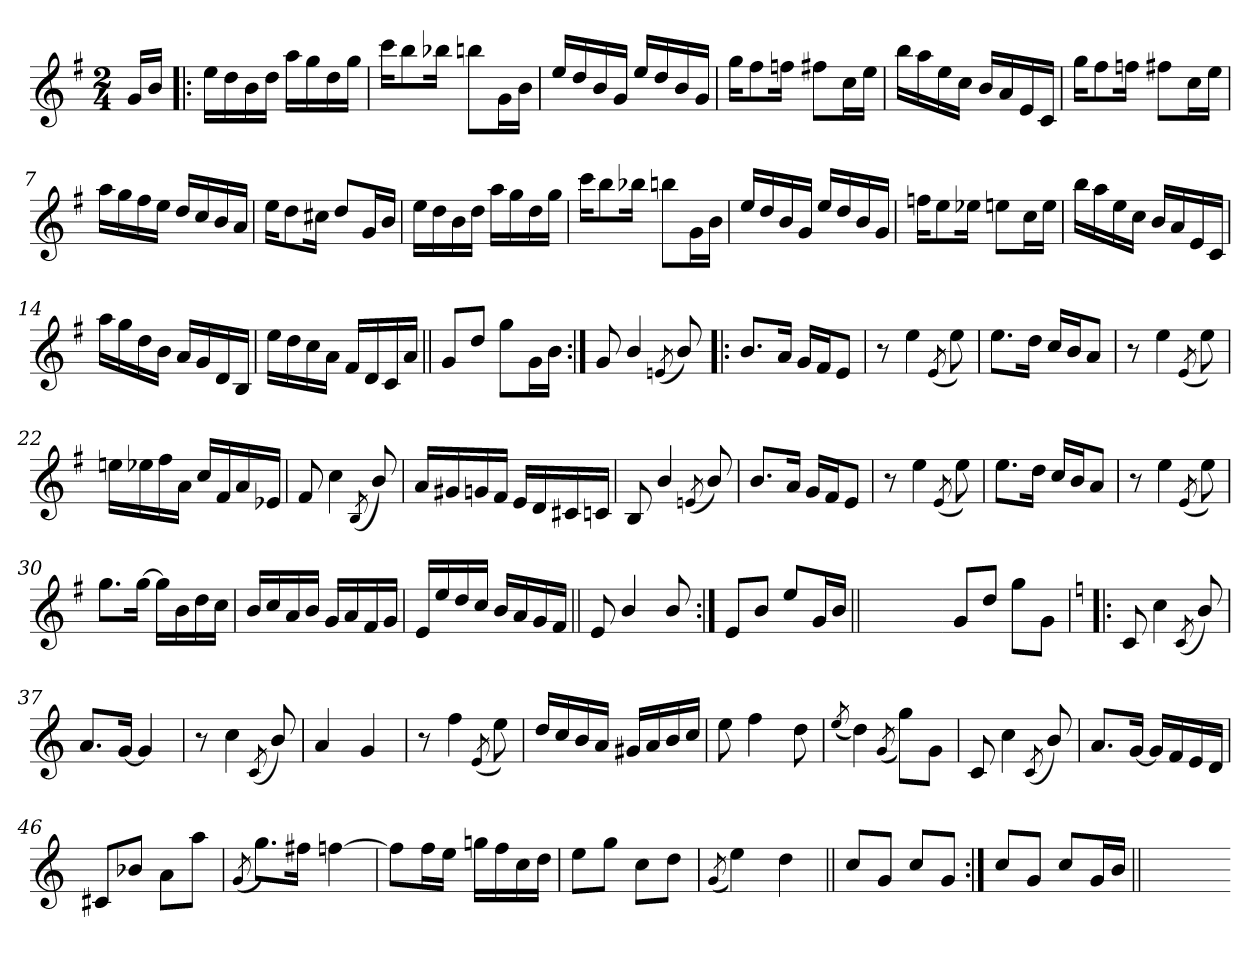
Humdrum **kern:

**kern
*part1
*staff1
*clefG2
*k[f#]
*G:
*M2/4
=
16g/LL
16b/JJ
=1!|:
16ee\LL
16dd\
16b\
16dd\JJ
16aa\LL
16gg\
16dd\
16gg\JJ
=2
16ccc\KL
8bb\
16bb-X\Jk
8bbn\L
16g\L
16b\JJ
=3
16ee/LL
16dd/
16b/
16g/JJ
16ee/LL
16dd/
16b/
16g/JJ
=4
16gg\KL
8ff#\
16ffn\Jk
8ff#X\L
16cc\L
16ee\JJ
!!LO:LB:g=z
=5
16bb\LL
16aa\
16ee\
16cc\JJ
16b/LL
16a/
16e/
16c/JJ
=6
16gg\KL
8ff#\
16ffn\Jk
8ff#X\L
16cc\L
16ee\JJ
=7
16aa\LL
16gg\
16ff#\
16ee\JJ
16dd/LL
16cc/
16b/
16a/JJ
=8
16ee\KL
8dd\
16cc#X\Jk
8dd/L
16g/L
16b/JJ
=9
16ee\LL
16dd\
16b\
16dd\JJ
16aa\LL
16gg\
16dd\
16gg\JJ
!!LO:LB:g=z
=10
16ccc\KL
8bb\
16bb-X\Jk
8bbn\L
16g\L
16b\JJ
=11
16ee/LL
16dd/
16b/
16g/JJ
16ee/LL
16dd/
16b/
16g/JJ
=12
16ffn\KL
8ee\
16ee-X\Jk
8een\L
16cc\L
16ee\JJ
=13
16bb\LL
16aa\
16ee\
16cc\JJ
16b/LL
16a/
16e/
16c/JJ
=14
16aa\LL
16gg\
16dd\
16b\JJ
16a/LL
16g/
16d/
16B/JJ
!!LO:LB:g=z
=15
16ee\LL
16dd\
16cc\
16a\JJ
16f#/LL
16d/
16c/
16a/JJ
=16||
8g/L
8dd/J
8gg\L
16g\L
16b\JJ
=17:|!
8g/
4b/
(<8qen/
8b/)
=18!|:
8.b/L
16a/Jk
16g/LL
16f#/J
8e/J
=19
8r
4ee\
(>8qe/
8ee\)
!!LO:LB:g=z
=20
8.ee\L
16dd\Jk
16cc/LL
16b/J
8a/J
=21
8r
4ee\
(>8qe/
8ee\)
=22
16een\LL
16ee-X\
16ff#\
16a\JJ
16cc/LL
16f#/
16a/
16e-X/JJ
=23
8f#/
4cc\
(<8qB/
8b/)
=24
16a/LL
16g#X/
16gn/
16f#/JJ
16e/LL
16d/
16c#X/
16cn/JJ
!!LO:LB:g=z
=25
8B/
4b/
(<8qen/
8b/)
=26
8.b/L
16a/Jk
16g/LL
16f#/J
8e/J
=27
8r
4ee\
(>8qe/
8ee\)
=28
8.ee\L
16dd\Jk
16cc/LL
16b/J
8a/J
=29
8r
4ee\
(>8qe/
8ee\)
=30
8.gg\L
[16gg\Jk
16gg\LL]
16b\
16dd\
16cc\JJ
!!LO:LB:g=z
=31
16b/LL
16cc/
16a/
16b/JJ
16g/LL
16a/
16f#/
16g/JJ
=32
16e/LL
16ee/
16dd/
16cc/JJ
16b/LL
16a/
16g/
16f#/JJ
=33||
8e/
4b/
8b/
=34:|!
8e/L
8b/J
8ee/L
16g/L
16b/JJ
=34X341||
2ryy
!!LO:LB:g=z
=35-
8g/L
8dd/J
8gg\L
8g\J
=36!|:
*k[]
*C:
8c/
4cc\
(<8qc/
8b/)
=37
8.a/L
[16g/Jk
4g/]
=38
8r
4cc\
(<8qc/
8b/)
=39
4a/
4g/
!!LO:LB:g=z
=40
8r
4ff\
(<8qe/
8ee\)
=41
16dd/LL
16cc/
16b/
16a/JJ
16g#X/LL
16a/
16b/
16cc/JJ
=42
8ee\
4ff\
8dd\
=43
(<8qee/
4dd\)
(<8qg/
8gg\L)
8g\J
=44
8c/
4cc\
(<8qc/
8b/)
!!LO:LB:g=z
=45
8.a/L
[16g/Jk
16g/LL]
16f/
16e/
16d/JJ
=46
8c#X/L
8b-X/J
8a\L
8aa\J
=47
(<8qg/
8.gg\L)
16ff#X\Jk
[4ffn\
=48
8ff\L]
16ff\L
16ee\JJ
16ggn\LL
16ff\
16cc\
16dd\JJ
!!LO:LB:g=z
=49
8ee\L
8gg\J
8cc\L
8dd\J
=50
(<8qg/
4ee\)
4dd\
=51||
8cc/L
8g/J
8cc/L
8g/J
=52:|!
8cc/L
8g/J
8cc/L
16g/L
16b/JJ
=53||
2ryy
=-
*-
